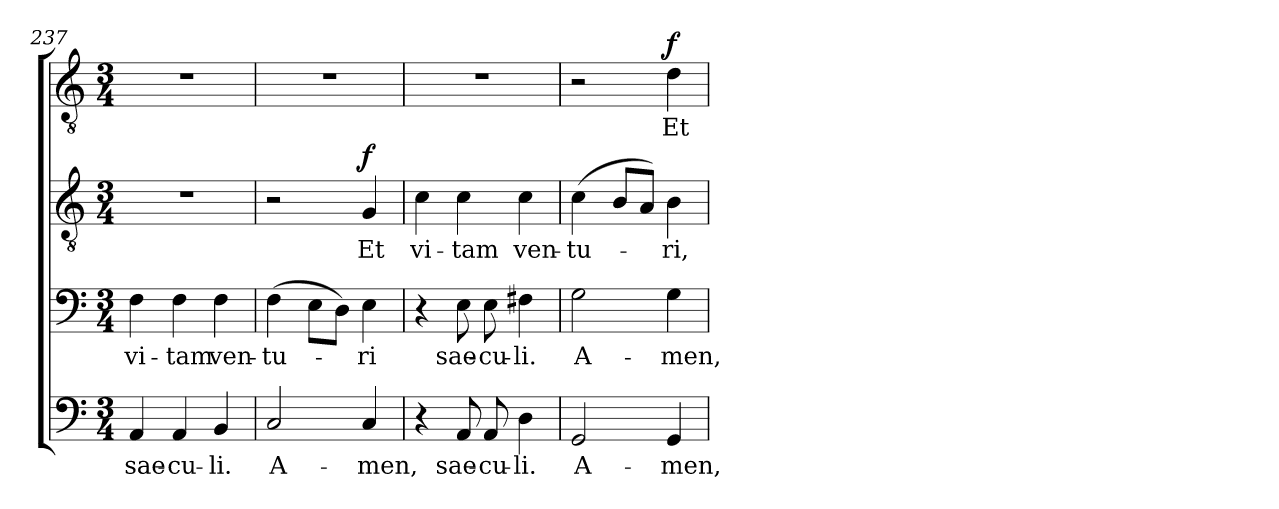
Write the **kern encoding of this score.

**kern	**text	**kern	**text	**kern	**text	**dynam	**kern	**text	**dynam
*part4	*part4	*part3	*part3	*part2	*part2	*part2	*part1	*part1	*part1
*staff4	*staff4	*staff3	*staff3	*staff2	*staff2	*staff2	*staff1	*staff1	*staff1
*clefF4	*	*clefF4	*	*clefGv2	*	*	*clefGv2	*	*
*k[]	*	*k[]	*	*k[]	*	*	*k[]	*	*
*C:	*	*C:	*	*C:	*	*	*C:	*	*
*M3/4	*	*M3/4	*	*M3/4	*	*	*M3/4	*	*
=237	=237	=237	=237	=237	=237	=237	=237	=237	=237
!	!LO:LY:b	!	!LO:LY:b	!	!	!	!	!	!
4AA/	sae-	4F\	vi-	2.r	.	.	2.r	.	.
!	!LO:LY:b	!	!LO:LY:b	!	!	!	!	!	!
4AA/	-cu-	4F\	-tam	.	.	.	.	.	.
!	!LO:LY:b	!	!LO:LY:b	!	!	!	!	!	!
4BB/	-li.	4F\	ven-	.	.	.	.	.	.
=238	=238	=238	=238	=238	=238	=238	=238	=238	=238
!	!LO:LY:b	!	!LO:LY:b	!	!	!	!	!	!
2C/	A-	(>4F\	-tu-	2r	.	.	2.r	.	.
.	.	8E\L	.	.	.	.	.	.	.
.	.	8D\J)	.	.	.	.	.	.	.
!	!LO:LY:b	!	!LO:LY:b	!	!LO:LY:b	!LO:DY:a	!	!	!
4C/	-men,	4E\	-ri	4G/	Et	f	.	.	.
!!LO:LB:g=z
=239	=239	=239	=239	=239	=239	=239	=239	=239	=239
!	!	!	!	!	!LO:LY:b	!	!	!	!
4r	.	4r	.	4c\	vi-	.	2.r	.	.
!	!LO:LY:b	!	!LO:LY:b	!	!LO:LY:b	!	!	!	!
8AA/	sae-	8E\	sae-	4c\	-tam	.	.	.	.
!	!LO:LY:b	!	!LO:LY:b	!	!	!	!	!	!
8AA/	-cu-	8E\	-cu-	.	.	.	.	.	.
!	!LO:LY:b	!	!LO:LY:b	!	!LO:LY:b	!	!	!	!
4D\	-li.	4F#X\	-li.	4c\	ven-	.	.	.	.
=240	=240	=240	=240	=240	=240	=240	=240	=240	=240
!	!LO:LY:b	!	!LO:LY:b	!	!LO:LY:b	!	!	!	!
2GG/	A-	2G\	A-	(<4c\	-tu-	.	2r	.	.
.	.	.	.	8B/L	.	.	.	.	.
.	.	.	.	8A/J)	.	.	.	.	.
!	!LO:LY:b	!	!LO:LY:b	!	!LO:LY:b	!	!	!LO:LY:b	!LO:DY:a
4GG/	-men,	4G\	-men,	4B\	-ri,	.	4d\	Et	f
=	=	=	=	=	=	=	=	=	=
*-	*-	*-	*-	*-	*-	*-	*-	*-	*-
